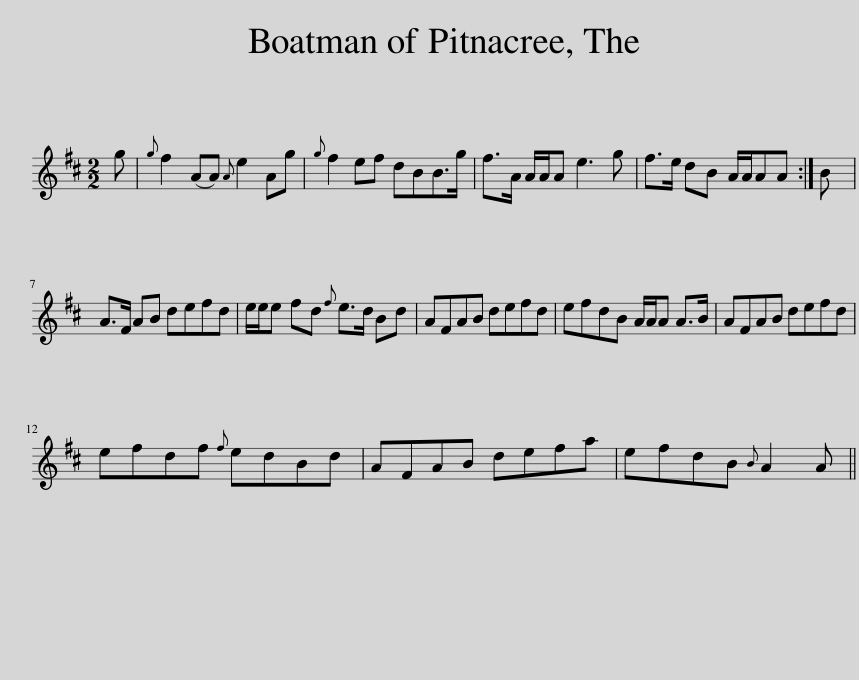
X:1
L:1/8
M:2/2
I:linebreak $
K:D
V:1 treble
V:1
 g |{g} f2 (AA){A} e2 Ag |{g} f2 ef dBB>g | f>A A/A/A e3 g | f>e dB A/A/AA :| %5
 B |$ A>F AB defd | e/e/e fd{f} e>d Bd | AFAB defd | efdB A/A/A A>B | %10
 AFAB defd |$ efdf{f} edBd | AFAB defa | efdB{B} A2 A || %14
